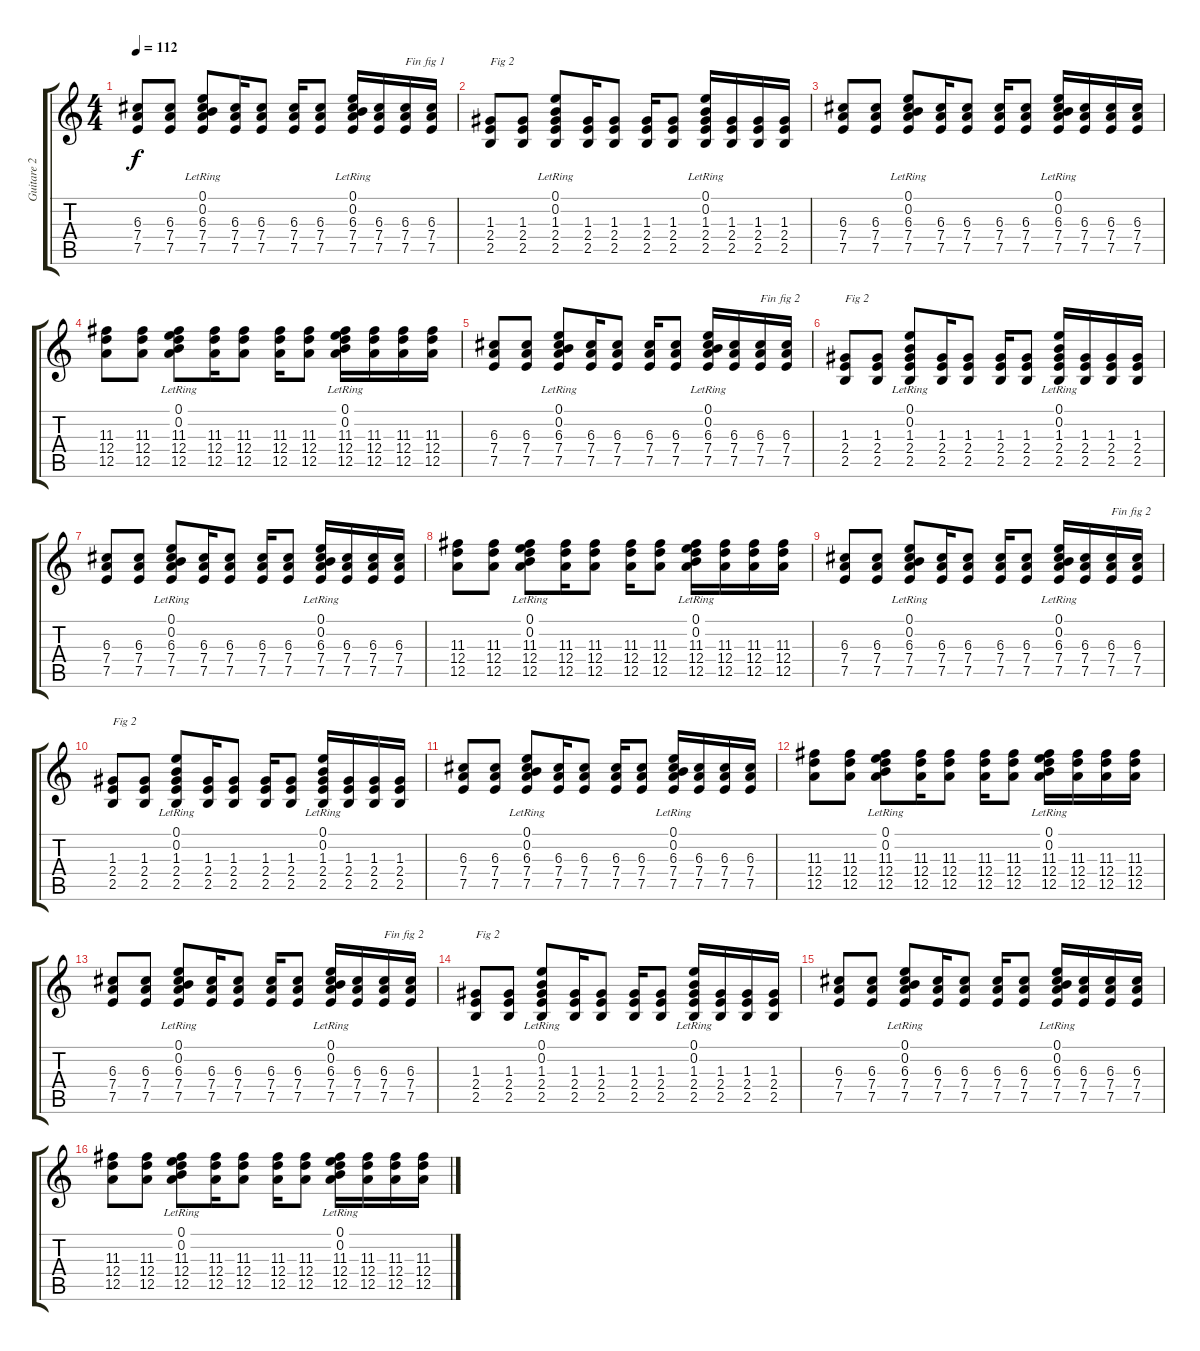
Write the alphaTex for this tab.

\track ("Guitare 2" "Guitare 2") {instrument acousticguitarsteel}
\staff {score tabs}
\tuning (E4 B3 G3 D3 A2 E2) {hide}
\ts (4 4)
\tempo 112
\clef g2
\ks c
(6.3 7.4 7.5).8{dy f} (6.3 7.4 7.5).8 (0.1{lr} 0.2{lr} 6.3 7.4 7.5).8 (6.3 7.4 7.5).16 (6.3 7.4 7.5).8 (6.3 7.4 7.5).16 (6.3 7.4 7.5).8 (0.1{lr} 0.2{lr} 6.3 7.4 7.5).16 (6.3 7.4 7.5).16 (6.3 7.4 7.5).16{txt "Fin fig 1"} (6.3 7.4 7.5).16 |
(1.3 2.4 2.5).8{txt "Fig 2"} (1.3 2.4 2.5).8 (0.1{lr} 0.2{lr} 1.3 2.4 2.5).8 (1.3 2.4 2.5).16 (1.3 2.4 2.5).8 (1.3 2.4 2.5).16 (1.3 2.4 2.5).8 (0.1{lr} 0.2{lr} 1.3 2.4 2.5).16 (1.3 2.4 2.5).16 (1.3 2.4 2.5).16 (1.3 2.4 2.5).16 |
(6.3 7.4 7.5).8 (6.3 7.4 7.5).8 (0.1{lr} 0.2{lr} 6.3 7.4 7.5).8 (6.3 7.4 7.5).16 (6.3 7.4 7.5).8 (6.3 7.4 7.5).16 (6.3 7.4 7.5).8 (0.1{lr} 0.2{lr} 6.3 7.4 7.5).16 (6.3 7.4 7.5).16 (6.3 7.4 7.5).16 (6.3 7.4 7.5).16 |
(11.3 12.4 12.5).8 (11.3 12.4 12.5).8 (0.1{lr} 0.2{lr} 11.3 12.4 12.5).8 (11.3 12.4 12.5).16 (11.3 12.4 12.5).8 (11.3 12.4 12.5).16 (11.3 12.4 12.5).8 (0.1{lr} 0.2{lr} 11.3 12.4 12.5).16 (11.3 12.4 12.5).16 (11.3 12.4 12.5).16 (11.3 12.4 12.5).16 |
(6.3 7.4 7.5).8 (6.3 7.4 7.5).8 (0.1{lr} 0.2{lr} 6.3 7.4 7.5).8 (6.3 7.4 7.5).16 (6.3 7.4 7.5).8 (6.3 7.4 7.5).16 (6.3 7.4 7.5).8 (0.1{lr} 0.2{lr} 6.3 7.4 7.5).16 (6.3 7.4 7.5).16 (6.3 7.4 7.5).16{txt "Fin fig 2"} (6.3 7.4 7.5).16 |
(1.3 2.4 2.5).8{txt "Fig 2"} (1.3 2.4 2.5).8 (0.1{lr} 0.2{lr} 1.3 2.4 2.5).8 (1.3 2.4 2.5).16 (1.3 2.4 2.5).8 (1.3 2.4 2.5).16 (1.3 2.4 2.5).8 (0.1{lr} 0.2{lr} 1.3 2.4 2.5).16 (1.3 2.4 2.5).16 (1.3 2.4 2.5).16 (1.3 2.4 2.5).16 |
(6.3 7.4 7.5).8 (6.3 7.4 7.5).8 (0.1{lr} 0.2{lr} 6.3 7.4 7.5).8 (6.3 7.4 7.5).16 (6.3 7.4 7.5).8 (6.3 7.4 7.5).16 (6.3 7.4 7.5).8 (0.1{lr} 0.2{lr} 6.3 7.4 7.5).16 (6.3 7.4 7.5).16 (6.3 7.4 7.5).16 (6.3 7.4 7.5).16 |
(11.3 12.4 12.5).8 (11.3 12.4 12.5).8 (0.1{lr} 0.2{lr} 11.3 12.4 12.5).8 (11.3 12.4 12.5).16 (11.3 12.4 12.5).8 (11.3 12.4 12.5).16 (11.3 12.4 12.5).8 (0.1{lr} 0.2{lr} 11.3 12.4 12.5).16 (11.3 12.4 12.5).16 (11.3 12.4 12.5).16 (11.3 12.4 12.5).16 |
(6.3 7.4 7.5).8 (6.3 7.4 7.5).8 (0.1{lr} 0.2{lr} 6.3 7.4 7.5).8 (6.3 7.4 7.5).16 (6.3 7.4 7.5).8 (6.3 7.4 7.5).16 (6.3 7.4 7.5).8 (0.1{lr} 0.2{lr} 6.3 7.4 7.5).16 (6.3 7.4 7.5).16 (6.3 7.4 7.5).16{txt "Fin fig 2"} (6.3 7.4 7.5).16 |
(1.3 2.4 2.5).8{txt "Fig 2"} (1.3 2.4 2.5).8 (0.1{lr} 0.2{lr} 1.3 2.4 2.5).8 (1.3 2.4 2.5).16 (1.3 2.4 2.5).8 (1.3 2.4 2.5).16 (1.3 2.4 2.5).8 (0.1{lr} 0.2{lr} 1.3 2.4 2.5).16 (1.3 2.4 2.5).16 (1.3 2.4 2.5).16 (1.3 2.4 2.5).16 |
(6.3 7.4 7.5).8 (6.3 7.4 7.5).8 (0.1{lr} 0.2{lr} 6.3 7.4 7.5).8 (6.3 7.4 7.5).16 (6.3 7.4 7.5).8 (6.3 7.4 7.5).16 (6.3 7.4 7.5).8 (0.1{lr} 0.2{lr} 6.3 7.4 7.5).16 (6.3 7.4 7.5).16 (6.3 7.4 7.5).16 (6.3 7.4 7.5).16 |
(11.3 12.4 12.5).8 (11.3 12.4 12.5).8 (0.1{lr} 0.2{lr} 11.3 12.4 12.5).8 (11.3 12.4 12.5).16 (11.3 12.4 12.5).8 (11.3 12.4 12.5).16 (11.3 12.4 12.5).8 (0.1{lr} 0.2{lr} 11.3 12.4 12.5).16 (11.3 12.4 12.5).16 (11.3 12.4 12.5).16 (11.3 12.4 12.5).16 |
(6.3 7.4 7.5).8 (6.3 7.4 7.5).8 (0.1{lr} 0.2{lr} 6.3 7.4 7.5).8 (6.3 7.4 7.5).16 (6.3 7.4 7.5).8 (6.3 7.4 7.5).16 (6.3 7.4 7.5).8 (0.1{lr} 0.2{lr} 6.3 7.4 7.5).16 (6.3 7.4 7.5).16 (6.3 7.4 7.5).16{txt "Fin fig 2"} (6.3 7.4 7.5).16 |
(1.3 2.4 2.5).8{txt "Fig 2"} (1.3 2.4 2.5).8 (0.1{lr} 0.2{lr} 1.3 2.4 2.5).8 (1.3 2.4 2.5).16 (1.3 2.4 2.5).8 (1.3 2.4 2.5).16 (1.3 2.4 2.5).8 (0.1{lr} 0.2{lr} 1.3 2.4 2.5).16 (1.3 2.4 2.5).16 (1.3 2.4 2.5).16 (1.3 2.4 2.5).16 |
(6.3 7.4 7.5).8 (6.3 7.4 7.5).8 (0.1{lr} 0.2{lr} 6.3 7.4 7.5).8 (6.3 7.4 7.5).16 (6.3 7.4 7.5).8 (6.3 7.4 7.5).16 (6.3 7.4 7.5).8 (0.1{lr} 0.2{lr} 6.3 7.4 7.5).16 (6.3 7.4 7.5).16 (6.3 7.4 7.5).16 (6.3 7.4 7.5).16 |
(11.3 12.4 12.5).8 (11.3 12.4 12.5).8 (0.1{lr} 0.2{lr} 11.3 12.4 12.5).8 (11.3 12.4 12.5).16 (11.3 12.4 12.5).8 (11.3 12.4 12.5).16 (11.3 12.4 12.5).8 (0.1{lr} 0.2{lr} 11.3 12.4 12.5).16 (11.3 12.4 12.5).16 (11.3 12.4 12.5).16 (11.3 12.4 12.5).16
